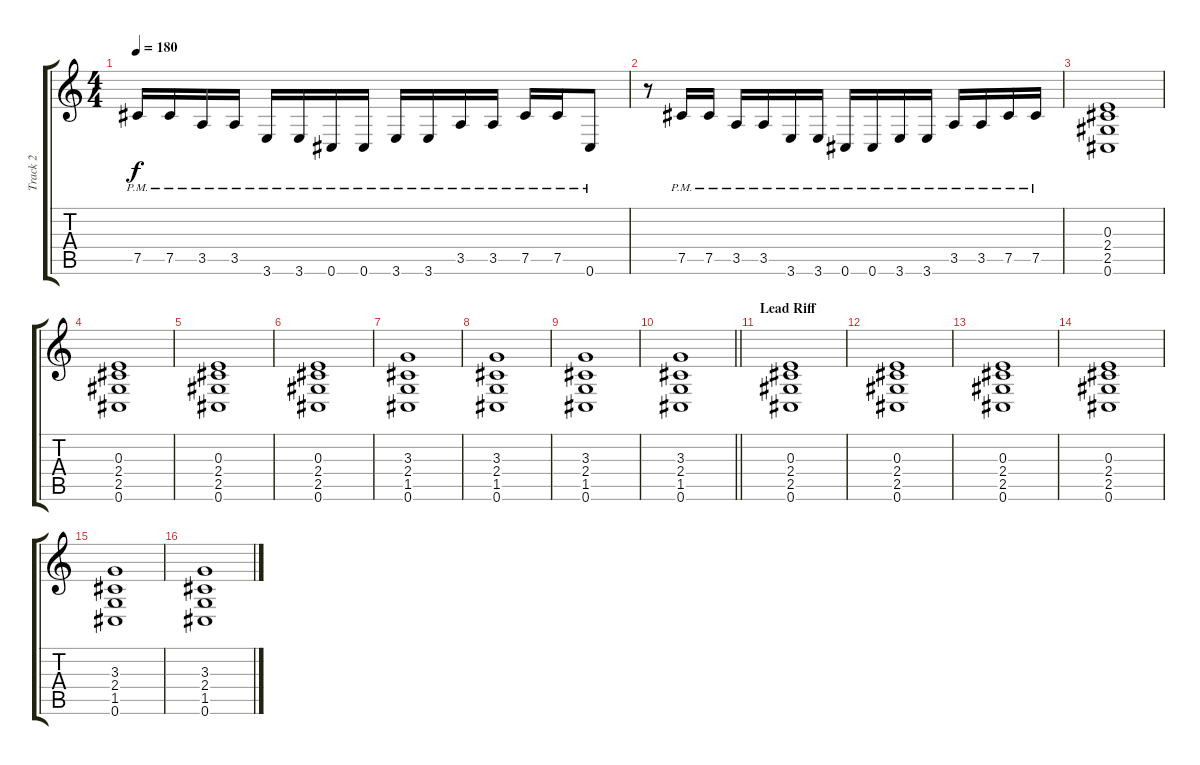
\track ("Track 2" "Track 2") {instrument distortionguitar}
\staff {score tabs}
\tuning (Db4 Ab3 E3 B2 Gb2 Db2) {hide}
\ts (4 4)
\tempo 180
\clef g2
\ks c
7.5{pm}.16{dy f} 7.5{pm}.16 3.5{pm}.16 3.5{pm}.16 3.6{pm}.16 3.6{pm}.16 0.6{pm}.16 0.6{pm}.16 3.6{pm}.16 3.6{pm}.16 3.5{pm}.16 3.5{pm}.16 7.5{pm}.16 7.5{pm}.16 0.6{pm}.8 |
r.8 7.5{pm}.16 7.5{pm}.16 3.5{pm}.16 3.5{pm}.16 3.6{pm}.16 3.6{pm}.16 0.6{pm}.16 0.6{pm}.16 3.6{pm}.16 3.6{pm}.16 3.5{pm}.16 3.5{pm}.16 7.5{pm}.16 7.5{pm}.16 |
(0.3 2.4 2.5 0.6).1{volume 10} |
(0.3 2.4 2.5 0.6).1 |
(0.3 2.4 2.5 0.6).1 |
(0.3 2.4 2.5 0.6).1 |
(3.3 2.4 1.5 0.6).1 |
(3.3 2.4 1.5 0.6).1 |
(3.3 2.4 1.5 0.6).1 |
\barLineRight lightlight
(3.3 2.4 1.5 0.6).1 |
\section ("" "Lead Riff")
(0.3 2.4 2.5 0.6).1{volume 8} |
(0.3 2.4 2.5 0.6).1 |
(0.3 2.4 2.5 0.6).1 |
(0.3 2.4 2.5 0.6).1 |
(3.3 2.4 1.5 0.6).1 |
(3.3 2.4 1.5 0.6).1
